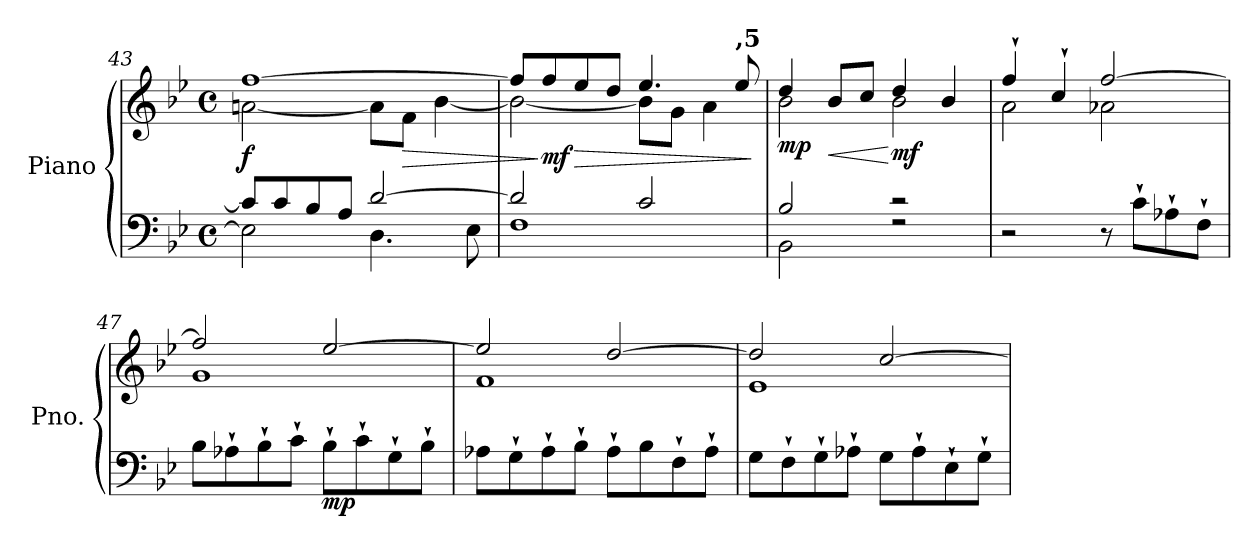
**kern	**kern	**dynam
*part1	*part1	*part1
*staff2	*staff1	*staff1/2
*I"Piano	*	*
*I'Pno.	*	*
*clefF4	*clefG2	*
*k[b-e-]	*k[b-e-]	*
*M4/4	*M4/4	*
*met(c)	*met(c)	*
=43	=43	=43
*^	*^	*
!	!	!	!	!LO:DY:b
8c/L]	2E-\]	[1ff	[2an\	f
8c/	.	.	.	.
8B-/	.	.	.	.
8A/J	.	.	.	.
[2d/	4.D\	.	8a\L]	.
!	!	!	!	!LO:HP:b
.	.	.	8f\J	>
.	.	.	[4b-\	.
.	8E-\	.	.	.
=44	=44	=44	=44	=44
2d/]	1F	8ff/L]	2b-\_	.
*	*	*MM87	*	*
!	!	!	!	!LO:DY:n=1:b
.	.	8ff!/	.	] mf
!	!	!	!	!LO:HP:b
.	.	8ee-!/	.	>
.	.	8dd!/J	.	.
2c/	.	4.ee-/	8b-\L]	.
*	*	*MM80	*	*
.	.	.	8g\J	.
.	.	.	4a\	.
*	*	*MM77	*	*
!	!	!LO:TX:a:B:t=,5	!	!
.	.	8ee-/	.	.
*v	*v	*	*	*
*	*v	*v	*
.	.	]
=45	=45	=45
*	*MM80	*
*^	*^	*
!	!	!	!	!LO:DY:b
2B-/	2BB-\	4dd/	2b-\	mp
*	*	*MM90	*	*
!	!	!	!	!LO:HP:b
.	.	8b-/L	.	<
.	.	8cc/J	.	.
!	!	!	!	!LO:DY:n=1:b
2r	2rF	4dd/	2b-\	[ mf
.	.	4b-/	.	.
*v	*v	*	*	*
=46	=46	=46	=46
2r	4ff`/	2a\	.
.	4cc`/	.	.
8r	[2ff/	2a-X\	.
8c`\L	.	.	.
8A-X`\	.	.	.
8F`\J	.	.	.
!!LO:LB:g=z	!!
=47	=47	=47	=47
8B-\L	2ff/]	1g	.
8A-X`\	.	.	.
8B-`\	.	.	.
8c`\J	.	.	.
!	!	!	!LO:DY:b=2
8B-`\L	[2ee-/	.	mp
8c`\	.	.	.
8G`\	.	.	.
8B-`\J	.	.	.
=48	=48	=48	=48
8A-X\L	2ee-/]	1f	.
8G`\	.	.	.
8A-`\	.	.	.
8B-`\J	.	.	.
8A-`\L	[2dd/	.	.
8B-\	.	.	.
8F`\	.	.	.
8A-`\J	.	.	.
=49	=49	=49	=49
8G\L	2dd/]	1e-	.
8F`\	.	.	.
8G`\	.	.	.
8A-X`\J	.	.	.
8G\L	[2cc/	.	.
8A-`\	.	.	.
8E-`\	.	.	.
8G`\J	.	.	.
*	*v	*v	*
=	=	=
*-	*-	*-
